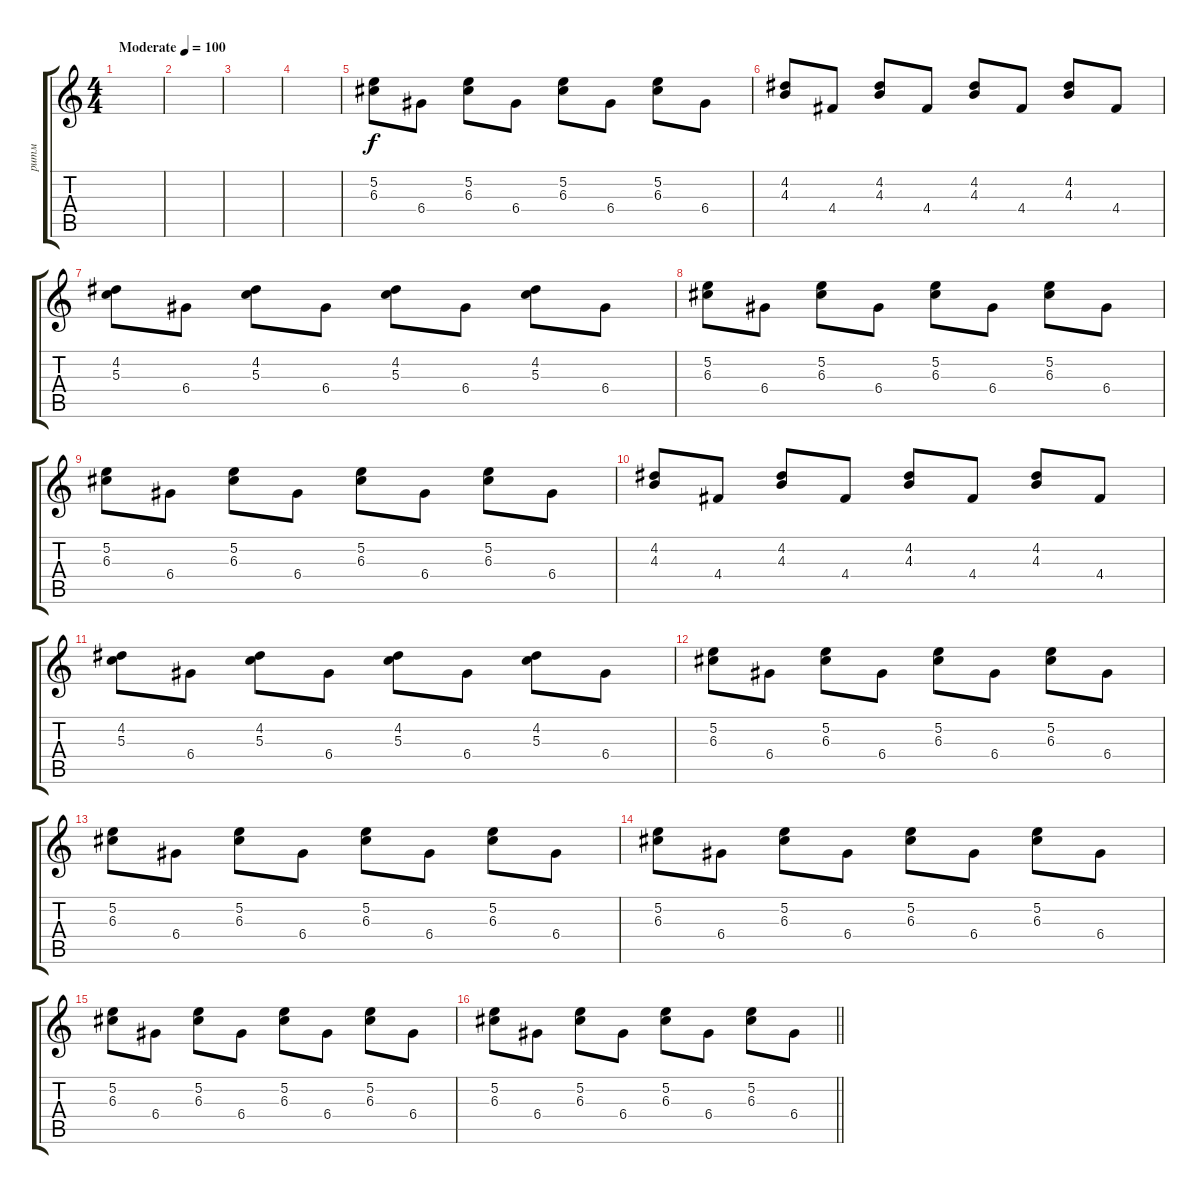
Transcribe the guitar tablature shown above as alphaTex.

\track ("ритм" "ритм") {instrument acousticguitarsteel}
\staff {score tabs}
\tuning (E4 B3 G3 D3 A2 E2) {hide}
\ts (4 4)
\tempo (100 "Moderate")
\clef g2
\ks c
|
|
|
|
(5.2 6.3).8 6.4.8 (5.2 6.3).8 6.4.8 (5.2 6.3).8 6.4.8 (5.2 6.3).8 6.4.8 |
(4.2 4.3).8 4.4.8 (4.2 4.3).8 4.4.8 (4.2 4.3).8 4.4.8 (4.2 4.3).8 4.4.8 |
(4.2 5.3).8 6.4.8 (4.2 5.3).8 6.4.8 (4.2 5.3).8 6.4.8 (4.2 5.3).8 6.4.8 |
(5.2 6.3).8 6.4.8 (5.2 6.3).8 6.4.8 (5.2 6.3).8 6.4.8 (5.2 6.3).8 6.4.8 |
(5.2 6.3).8 6.4.8 (5.2 6.3).8 6.4.8 (5.2 6.3).8 6.4.8 (5.2 6.3).8 6.4.8 |
(4.2 4.3).8 4.4.8 (4.2 4.3).8 4.4.8 (4.2 4.3).8 4.4.8 (4.2 4.3).8 4.4.8 |
(4.2 5.3).8 6.4.8 (4.2 5.3).8 6.4.8 (4.2 5.3).8 6.4.8 (4.2 5.3).8 6.4.8 |
(5.2 6.3).8 6.4.8 (5.2 6.3).8 6.4.8 (5.2 6.3).8 6.4.8 (5.2 6.3).8 6.4.8 |
(5.2 6.3).8 6.4.8 (5.2 6.3).8 6.4.8 (5.2 6.3).8 6.4.8 (5.2 6.3).8 6.4.8 |
(5.2 6.3).8 6.4.8 (5.2 6.3).8 6.4.8 (5.2 6.3).8 6.4.8 (5.2 6.3).8 6.4.8 |
(5.2 6.3).8 6.4.8 (5.2 6.3).8 6.4.8 (5.2 6.3).8 6.4.8 (5.2 6.3).8 6.4.8 |
\barLineRight lightlight
(5.2 6.3).8 6.4.8 (5.2 6.3).8 6.4.8 (5.2 6.3).8 6.4.8 (5.2 6.3).8 6.4.8
